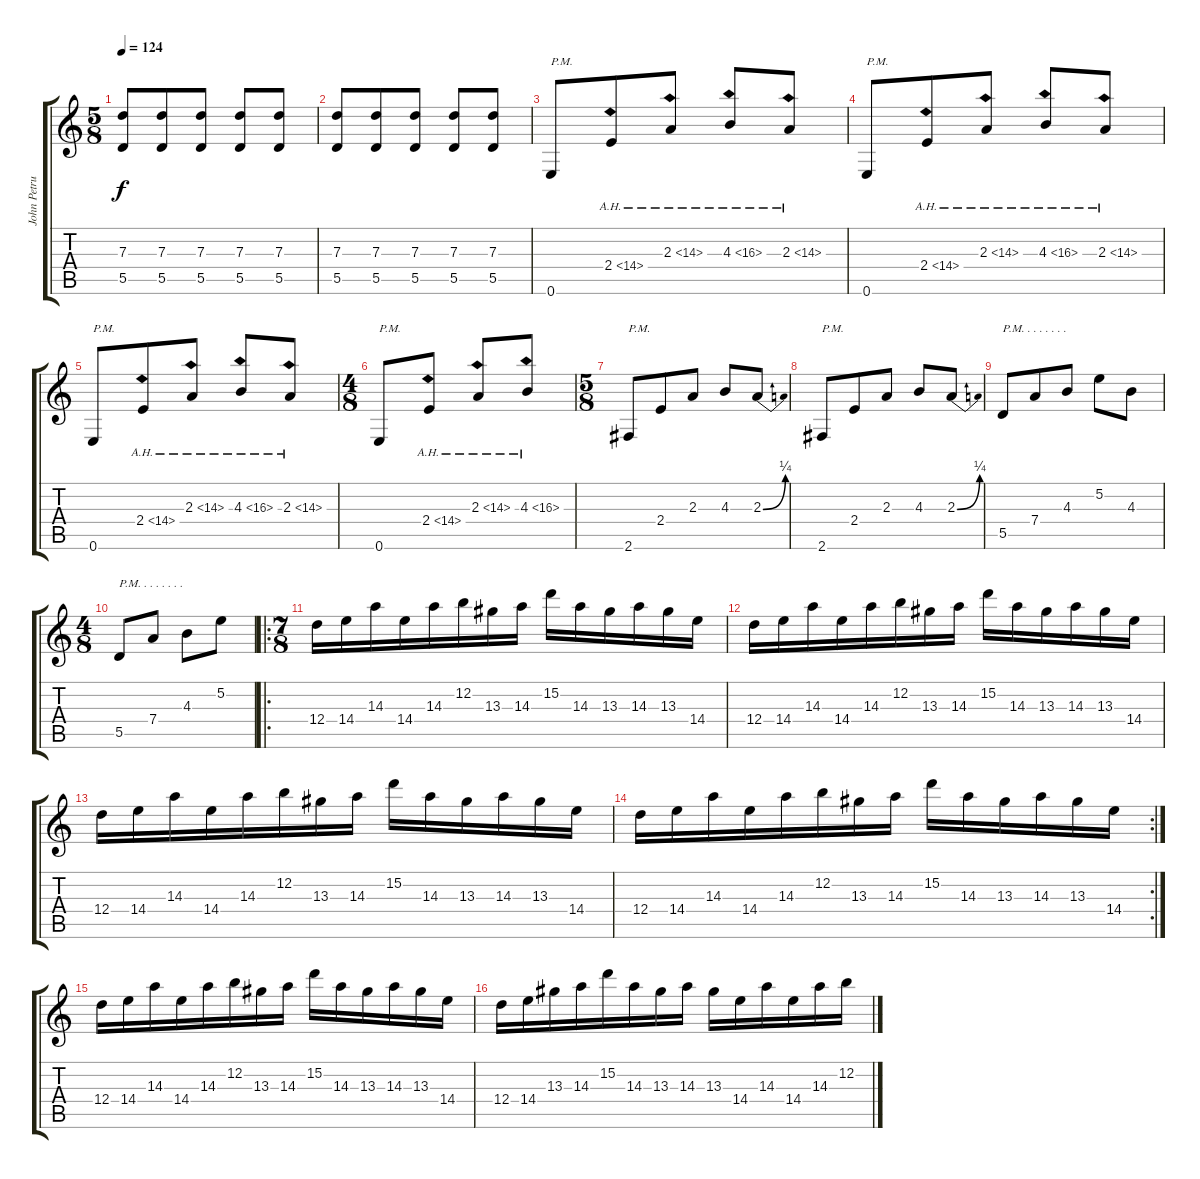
\track ("John Petrucci Guitar 4" "John Petru") {instrument distortionguitar}
\staff {score tabs}
\tuning (E4 B3 G3 D3 A2 E2) {hide}
\ts (5 8)
\tempo 124
\clef g2
\ks c
(7.3 5.5).8{dy f} (7.3 5.5).8 (7.3 5.5).8 (7.3 5.5).8 (7.3 5.5).8 |
(7.3 5.5).8 (7.3 5.5).8 (7.3 5.5).8 (7.3 5.5).8 (7.3 5.5).8 |
0.6.8{txt "P.M."} 2.4{ah 12}.8 2.3{ah 12}.8 4.3{ah 12}.8 2.3{ah 12}.8 |
0.6.8{txt "P.M."} 2.4{ah 12}.8 2.3{ah 12}.8 4.3{ah 12}.8 2.3{ah 12}.8 |
0.6.8{txt "P.M."} 2.4{ah 12}.8 2.3{ah 12}.8 4.3{ah 12}.8 2.3{ah 12}.8 |
\ts (4 8)
0.6.8{txt "P.M."} 2.4{ah 12}.8 2.3{ah 12}.8 4.3{ah 12}.8 |
\ts (5 8)
2.6.8{txt "P.M."} 2.4.8 2.3.8 4.3.8 2.3{be (bend 0 0 60 1)}.8 |
2.6.8{txt "P.M."} 2.4.8 2.3.8 4.3.8 2.3{be (bend 0 0 60 1)}.8 |
5.5.8{txt "P.M. . . . . . . ."} 7.4.8 4.3.8 5.2.8 4.3.8 |
\ts (4 8)
5.5.8{txt "P.M. . . . . . . ."} 7.4.8 4.3.8 5.2.8 |
\ro
\ts (7 8)
12.4.16 14.4.16 14.3.16 14.4.16 14.3.16 12.2.16 13.3.16 14.3.16 15.2.16 14.3.16 13.3.16 14.3.16 13.3.16 14.4.16 |
12.4.16 14.4.16 14.3.16 14.4.16 14.3.16 12.2.16 13.3.16 14.3.16 15.2.16 14.3.16 13.3.16 14.3.16 13.3.16 14.4.16 |
12.4.16 14.4.16 14.3.16 14.4.16 14.3.16 12.2.16 13.3.16 14.3.16 15.2.16 14.3.16 13.3.16 14.3.16 13.3.16 14.4.16 |
\rc 2
12.4.16 14.4.16 14.3.16 14.4.16 14.3.16 12.2.16 13.3.16 14.3.16 15.2.16 14.3.16 13.3.16 14.3.16 13.3.16 14.4.16 |
12.4.16 14.4.16 14.3.16 14.4.16 14.3.16 12.2.16 13.3.16 14.3.16 15.2.16 14.3.16 13.3.16 14.3.16 13.3.16 14.4.16 |
12.4.16 14.4.16 13.3.16 14.3.16 15.2.16 14.3.16 13.3.16 14.3.16 13.3.16 14.4.16 14.3.16 14.4.16 14.3.16 12.2.16
